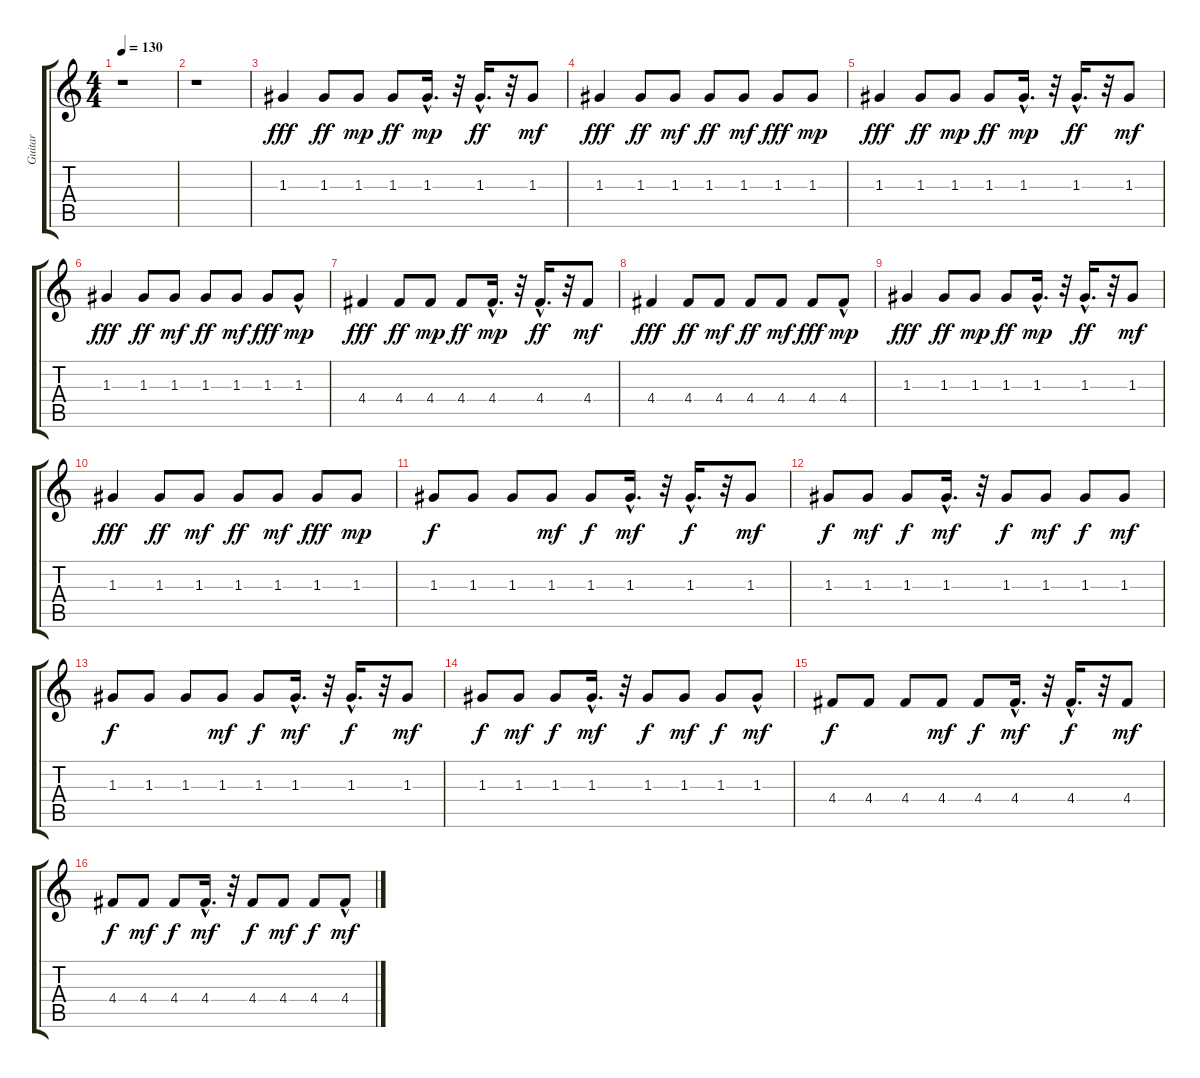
\track ("Guitar" "Guitar") {instrument electricguitarclean}
\staff {score tabs}
\tuning (E4 B3 G3 D3 A2 E2) {hide}
\ts (4 4)
\tempo 130
\clef g2
\ks c
r.1{dy f} |
r.1 |
1.3.4{dy fff balance 12} 1.3.8{dy ff} 1.3.8{dy mp} 1.3.8{dy ff} 1.3{hac}.16{d dy mp} r.32 1.3{hac}.16{d dy ff} r.32 1.3.8{dy mf} |
1.3.4{dy fff} 1.3.8{dy ff} 1.3.8{dy mf} 1.3.8{dy ff} 1.3.8{dy mf} 1.3.8{dy fff} 1.3.8{dy mp} |
1.3.4{dy fff} 1.3.8{dy ff} 1.3.8{dy mp} 1.3.8{dy ff} 1.3{hac}.16{d dy mp} r.32 1.3{hac}.16{d dy ff} r.32 1.3.8{dy mf} |
1.3.4{dy fff} 1.3.8{dy ff} 1.3.8{dy mf} 1.3.8{dy ff} 1.3.8{dy mf} 1.3.8{dy fff} 1.3{hac}.8{dy mp} |
4.4.4{dy fff} 4.4.8{dy ff} 4.4.8{dy mp} 4.4.8{dy ff} 4.4{hac}.16{d dy mp} r.32 4.4{hac}.16{d dy ff} r.32 4.4.8{dy mf} |
4.4.4{dy fff} 4.4.8{dy ff} 4.4.8{dy mf} 4.4.8{dy ff} 4.4.8{dy mf} 4.4.8{dy fff} 4.4{hac}.8{dy mp} |
1.3.4{dy fff} 1.3.8{dy ff} 1.3.8{dy mp} 1.3.8{dy ff} 1.3{hac}.16{d dy mp} r.32 1.3{hac}.16{d dy ff} r.32 1.3.8{dy mf} |
1.3.4{dy fff} 1.3.8{dy ff} 1.3.8{dy mf} 1.3.8{dy ff} 1.3.8{dy mf} 1.3.8{dy fff} 1.3.8{dy mp} |
1.3.8{dy f balance 16} 1.3.8 1.3.8 1.3.8{dy mf} 1.3.8{dy f} 1.3{hac}.16{d dy mf} r.32 1.3{hac}.16{d dy f} r.32 1.3.8{dy mf} |
1.3.8{dy f balance 0} 1.3.8{dy mf} 1.3.8{dy f} 1.3{hac}.16{d dy mf} r.32 1.3.8{dy f} 1.3.8{dy mf} 1.3.8{dy f} 1.3.8{dy mf} |
1.3.8{dy f balance 16} 1.3.8 1.3.8 1.3.8{dy mf} 1.3.8{dy f} 1.3{hac}.16{d dy mf} r.32 1.3{hac}.16{d dy f} r.32 1.3.8{dy mf} |
1.3.8{dy f balance 0} 1.3.8{dy mf} 1.3.8{dy f} 1.3{hac}.16{d dy mf} r.32 1.3.8{dy f} 1.3.8{dy mf} 1.3.8{dy f} 1.3{hac}.8{dy mf} |
4.4.8{dy f balance 16} 4.4.8 4.4.8 4.4.8{dy mf} 4.4.8{dy f} 4.4{hac}.16{d dy mf} r.32 4.4{hac}.16{d dy f} r.32 4.4.8{dy mf} |
4.4.8{dy f balance 0} 4.4.8{dy mf} 4.4.8{dy f} 4.4{hac}.16{d dy mf} r.32 4.4.8{dy f} 4.4.8{dy mf} 4.4.8{dy f} 4.4{hac}.8{dy mf}
